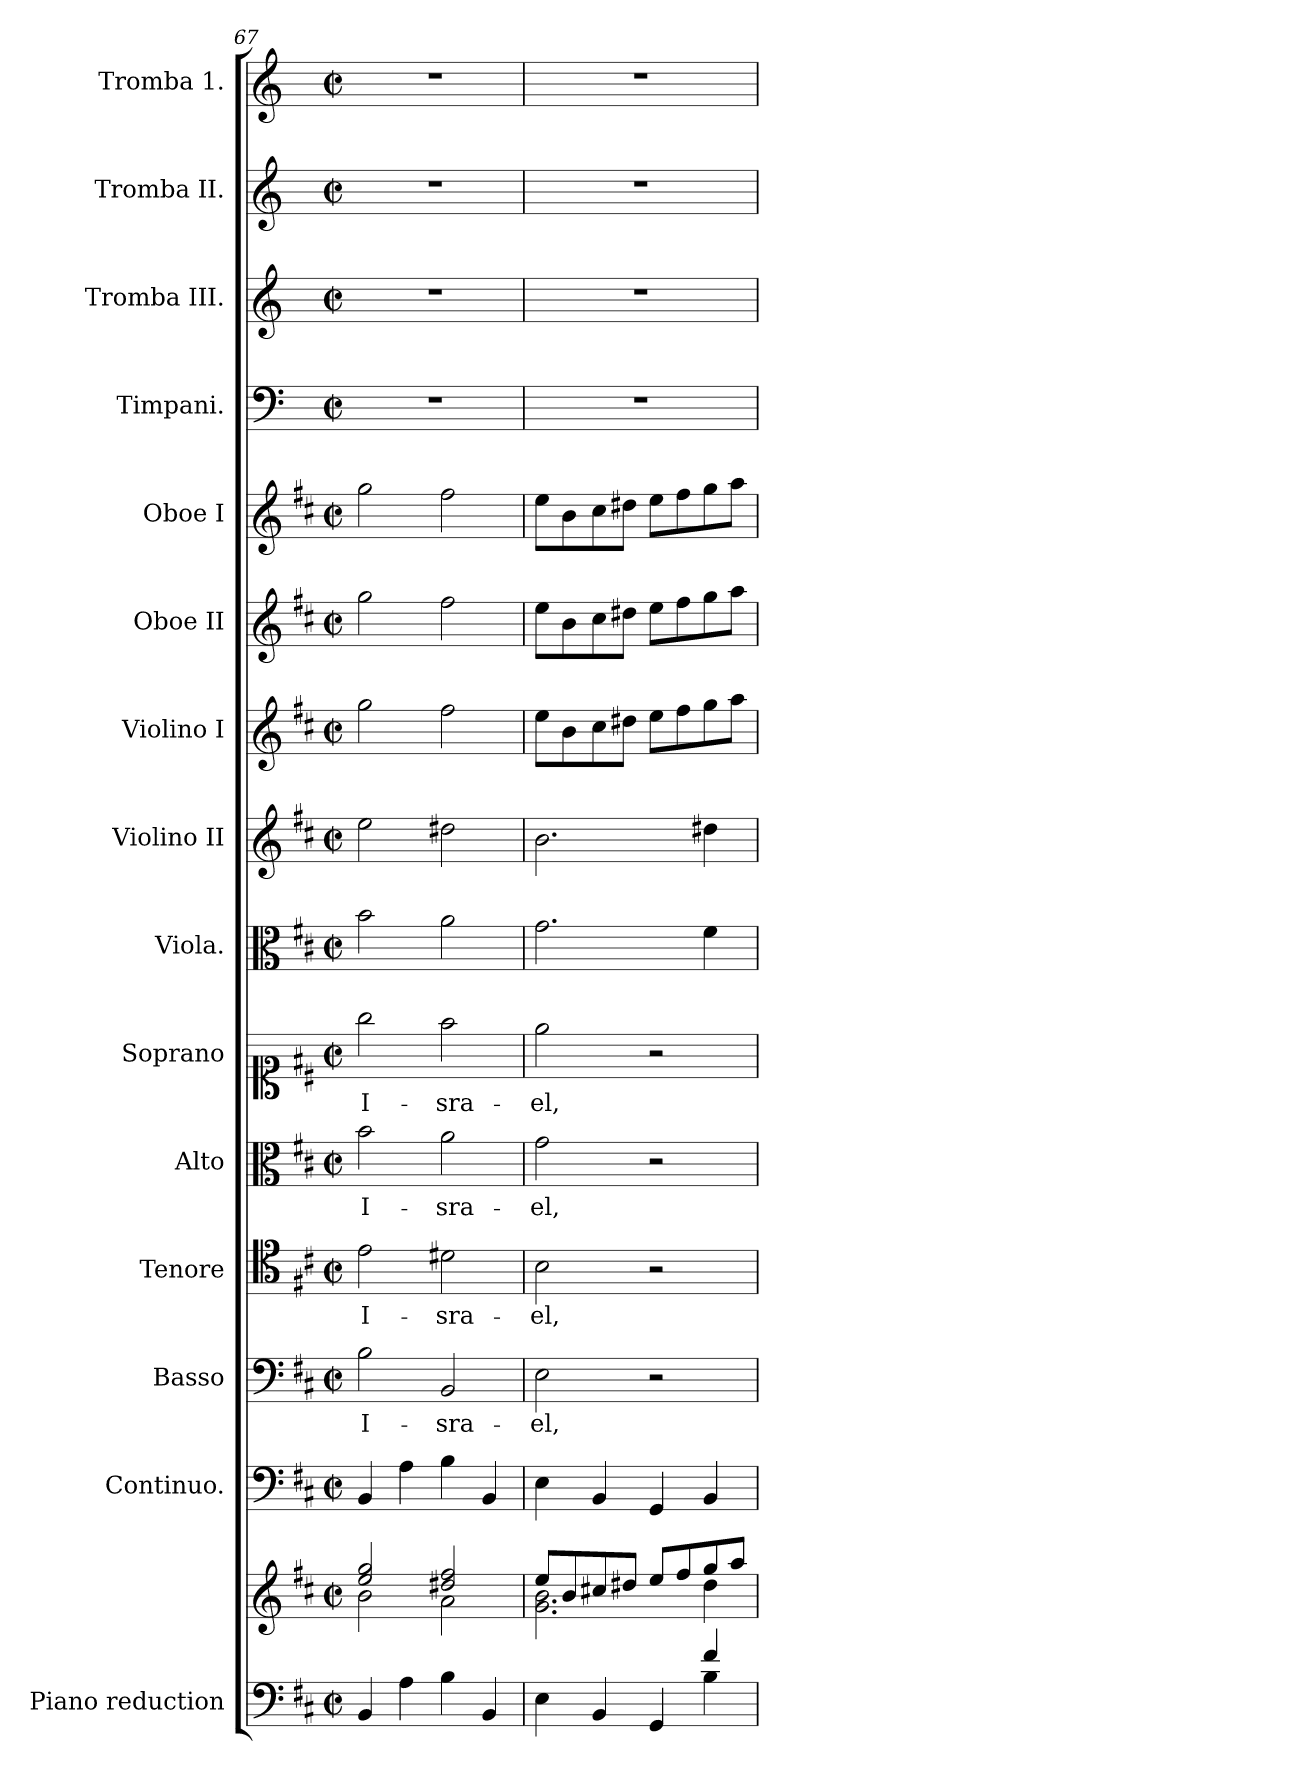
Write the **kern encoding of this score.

**kern	**kern	**kern	**kern	**text	**kern	**text	**kern	**text	**kern	**text	**kern	**kern	**kern	**kern	**kern	**kern	**kern	**kern	**kern
*part15	*part15	*part14	*part13	*part13	*part12	*part12	*part11	*part11	*part10	*part10	*part9	*part8	*part7	*part6	*part5	*part4	*part3	*part2	*part1
*staff16	*staff15	*staff14	*staff13	*staff13	*staff12	*staff12	*staff11	*staff11	*staff10	*staff10	*staff9	*staff8	*staff7	*staff6	*staff5	*staff4	*staff3	*staff2	*staff1
*I"Piano reduction	*	*I"Continuo.	*I"Basso	*	*I"Tenore	*	*I"Alto	*	*I"Soprano	*	*I"Viola.	*I"Violino II	*I"Violino I	*I"Oboe II	*I"Oboe I	*I"Timpani.	*I"Tromba III.	*I"Tromba II.	*I"Tromba 1.
*I'Pno	*	*	*	*	*	*	*	*	*	*	*I'Vla	*	*I'Vln	*I'Ob	*I'Ob	*I'Timp	*	*	*
*clefF4	*clefG2	*clefF4	*clefF4	*	*clefC4	*	*clefC3	*	*clefC1	*	*clefC3	*clefG2	*clefG2	*clefG2	*clefG2	*clefF4	*clefG2	*clefG2	*clefG2
*	*	*	*	*	*	*	*	*	*	*	*	*	*	*	*	*ITrd-1c-2	*ITrd-1c-2	*ITrd-1c-2	*ITrd-1c-2
*k[f#c#]	*k[f#c#]	*k[f#c#]	*k[f#c#]	*	*k[f#c#]	*	*k[f#c#]	*	*k[f#c#]	*	*k[f#c#]	*k[f#c#]	*k[f#c#]	*k[f#c#]	*k[f#c#]	*k[f#c#]	*k[f#c#]	*k[f#c#]	*k[f#c#]
*M2/2	*M2/2	*M2/2	*M2/2	*	*M2/2	*	*M2/2	*	*M2/2	*	*M2/2	*M2/2	*M2/2	*M2/2	*M2/2	*M2/2	*M2/2	*M2/2	*M2/2
*met(c|)	*met(c|)	*met(c|)	*met(c|)	*	*met(c|)	*	*met(c|)	*	*met(c|)	*	*met(c|)	*met(c|)	*met(c|)	*met(c|)	*met(c|)	*met(c|)	*met(c|)	*met(c|)	*met(c|)
=67	=67	=67	=67	=67	=67	=67	=67	=67	=67	=67	=67	=67	=67	=67	=67	=67	=67	=67	=67
*	*^	*	*	*	*	*	*	*	*	*	*	*	*	*	*	*	*	*	*
!	!	!	!	!	!LO:LY:b	!	!LO:LY:b	!	!LO:LY:b	!	!LO:LY:b	!	!	!	!	!	!	!	!	!
4BB/	2ee/ 2gg/	2b\	4BB/	2B\	-I-	2e\	-I-	2b\	-I-	2gg\	I-	2b\	2ee\	2gg\	2gg\	2gg\	1r	1r	1r	1r
4A\	.	.	4A\	.	.	.	.	.	.	.	.	.	.	.	.	.	.	.	.	.
!	!	!	!	!	!LO:LY:b	!	!LO:LY:b	!	!LO:LY:b	!	!LO:LY:b	!	!	!	!	!	!	!	!	!
4B\	2dd#X/ 2ff#/	2a\	4B\	2BB/	-sra-	2d#X\	-sra-	2a\	-sra-	2ff#\	-sra-	2a\	2dd#X\	2ff#\	2ff#\	2ff#\	.	.	.	.
4BB/	.	.	4BB/	.	.	.	.	.	.	.	.	.	.	.	.	.	.	.	.	.
=68	=68	=68	=68	=68	=68	=68	=68	=68	=68	=68	=68	=68	=68	=68	=68	=68	=68	=68	=68	=68
*^	*	*	*	*	*	*	*	*	*	*	*	*	*	*	*	*	*	*	*	*
!	!	!	!	!	!	!LO:LY:b	!	!LO:LY:b	!	!LO:LY:b	!	!LO:LY:b	!	!	!	!	!	!	!	!	!
4E\	2ryy	8ee/L	2.g\ 2.b\	4E\	2E\	el,	2B\	el,	2g\	el,	2ee\	-el,	2.g\	2.b\	8ee\L	8ee\L	8ee\L	1r	1r	1r	1r
.	.	8b/	.	.	.	.	.	.	.	.	.	.	.	.	8b\	8b\	8b\	.	.	.	.
4BB/	.	8cc#X/	.	4BB/	.	.	.	.	.	.	.	.	.	.	8cc#\	8cc#\	8cc#\	.	.	.	.
.	.	8dd#X/J	.	.	.	.	.	.	.	.	.	.	.	.	8dd#X\J	8dd#X\J	8dd#X\J	.	.	.	.
4GG/	4ryy	8ee/L	.	4GG/	2r	.	2r	.	2r	.	2r	.	.	.	8ee\L	8ee\L	8ee\L	.	.	.	.
.	.	8ff#/	.	.	.	.	.	.	.	.	.	.	.	.	8ff#\	8ff#\	8ff#\	.	.	.	.
4f#/	4B\	8gg/	4dd#\	4BB/	.	.	.	.	.	.	.	.	4f#\	4dd#X\	8gg\	8gg\	8gg\	.	.	.	.
.	.	8aa/J	.	.	.	.	.	.	.	.	.	.	.	.	8aa\J	8aa\J	8aa\J	.	.	.	.
*v	*v	*	*	*	*	*	*	*	*	*	*	*	*	*	*	*	*	*	*	*	*
*	*v	*v	*	*	*	*	*	*	*	*	*	*	*	*	*	*	*	*	*	*
=	=	=	=	=	=	=	=	=	=	=	=	=	=	=	=	=	=	=	=
*-	*-	*-	*-	*-	*-	*-	*-	*-	*-	*-	*-	*-	*-	*-	*-	*-	*-	*-	*-
